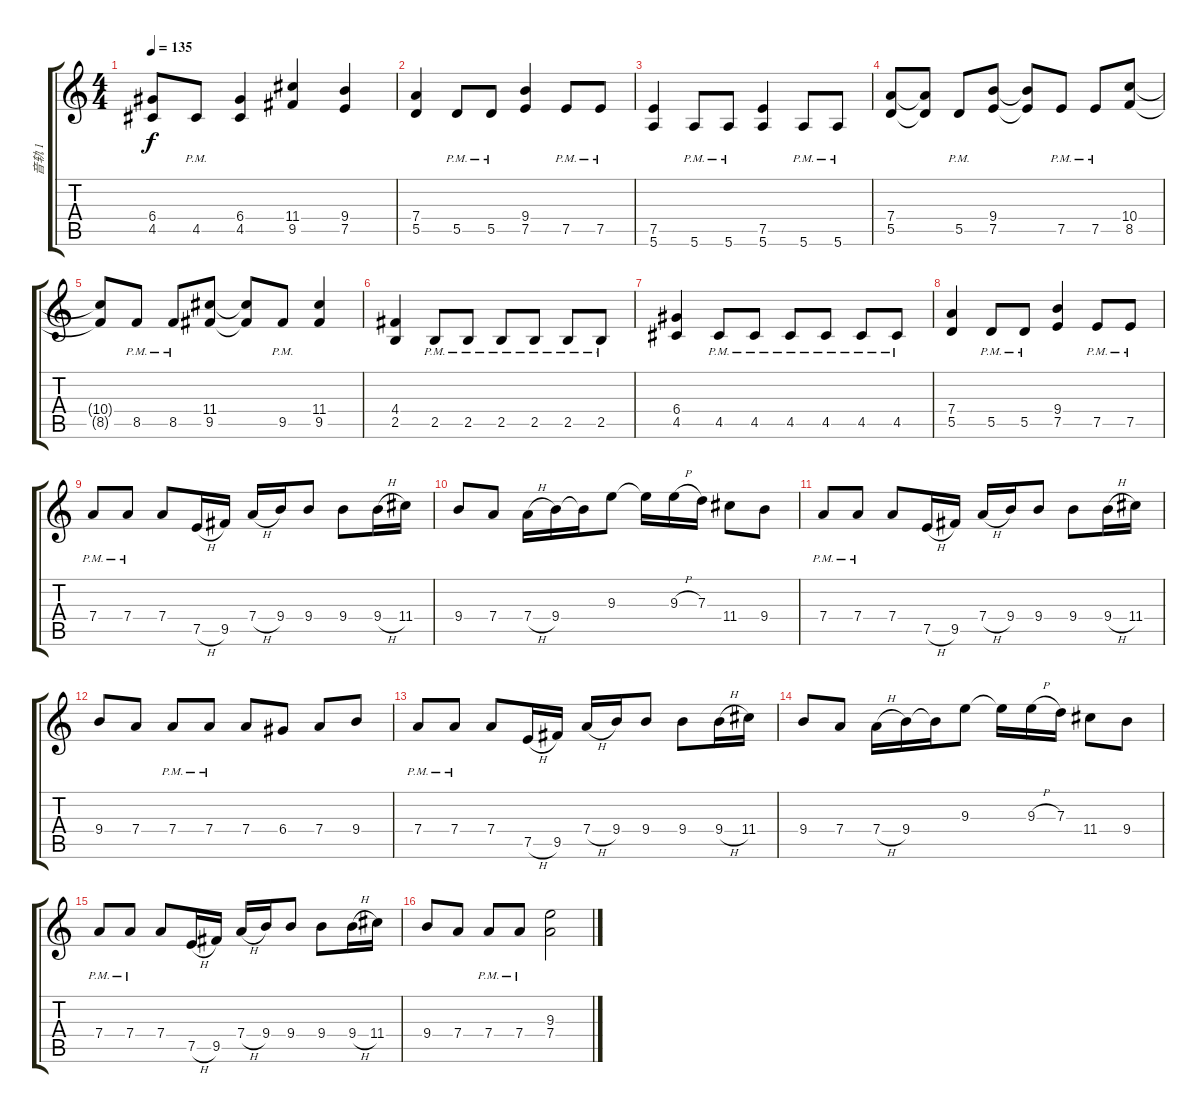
\track ("音轨 1" "音轨 1") {instrument distortionguitar}
\staff {score tabs}
\tuning (E4 B3 G3 D3 A2 E2) {hide}
\ts (4 4)
\tempo 135
\clef g2
\ks c
(6.4{t} 4.5{t}).8{dy f} 4.5{pm}.8 (6.4 4.5).4 (11.4 9.5).4 (9.4 7.5).4 |
(7.4 5.5).4 5.5{pm}.8 5.5{pm}.8 (9.4 7.5).4 7.5{pm}.8 7.5{pm}.8 |
(7.5 5.6).4 5.6{pm}.8 5.6{pm}.8 (7.5 5.6).4 5.6{pm}.8 5.6{pm}.8 |
(7.4 5.5).8 (7.4{t} 5.5{t}).8 5.5{pm}.8 (9.4 7.5).8 (9.4{t} 7.5{t}).8 7.5{pm}.8 7.5{pm}.8 (10.4 8.5).8 |
(10.4{t} 8.5{t}).8 8.5{pm}.8 8.5{pm}.8 (11.4 9.5).8 (11.4{t} 9.5{t}).8 9.5{pm}.8 (11.4 9.5).4 |
(4.4 2.5).4 2.5{pm}.8 2.5{pm}.8 2.5{pm}.8 2.5{pm}.8 2.5{pm}.8 2.5{pm}.8 |
(6.4 4.5).4 4.5{pm}.8 4.5{pm}.8 4.5{pm}.8 4.5{pm}.8 4.5{pm}.8 4.5{pm}.8 |
(7.4 5.5).4 5.5{pm}.8 5.5{pm}.8 (9.4 7.5).4 7.5{pm}.8 7.5{pm}.8 |
7.4{pm}.8 7.4{pm}.8 7.4.8 7.5{h}.16 9.5.16 7.4{h}.16 9.4.16 9.4.8 9.4.8 9.4{h}.16 11.4.16 |
9.4.8 7.4.8 7.4{h}.16 9.4.16 9.4{t}.16 9.3.8 9.3{t}.16 9.3{h}.16 7.3.16 11.4.8 9.4.8 |
7.4{pm}.8 7.4{pm}.8 7.4.8 7.5{h}.16 9.5.16 7.4{h}.16 9.4.16 9.4.8 9.4.8 9.4{h}.16 11.4.16 |
9.4.8 7.4.8 7.4{pm}.8 7.4{pm}.8 7.4.8 6.4.8 7.4.8 9.4.8 |
7.4{pm}.8 7.4{pm}.8 7.4.8 7.5{h}.16 9.5.16 7.4{h}.16 9.4.16 9.4.8 9.4.8 9.4{h}.16 11.4.16 |
9.4.8 7.4.8 7.4{h}.16 9.4.16 9.4{t}.16 9.3.8 9.3{t}.16 9.3{h}.16 7.3.16 11.4.8 9.4.8 |
7.4{pm}.8 7.4{pm}.8 7.4.8 7.5{h}.16 9.5.16 7.4{h}.16 9.4.16 9.4.8 9.4.8 9.4{h}.16 11.4.16 |
9.4.8 7.4.8 7.4{pm}.8 7.4{pm}.8 (9.3 7.4).2
